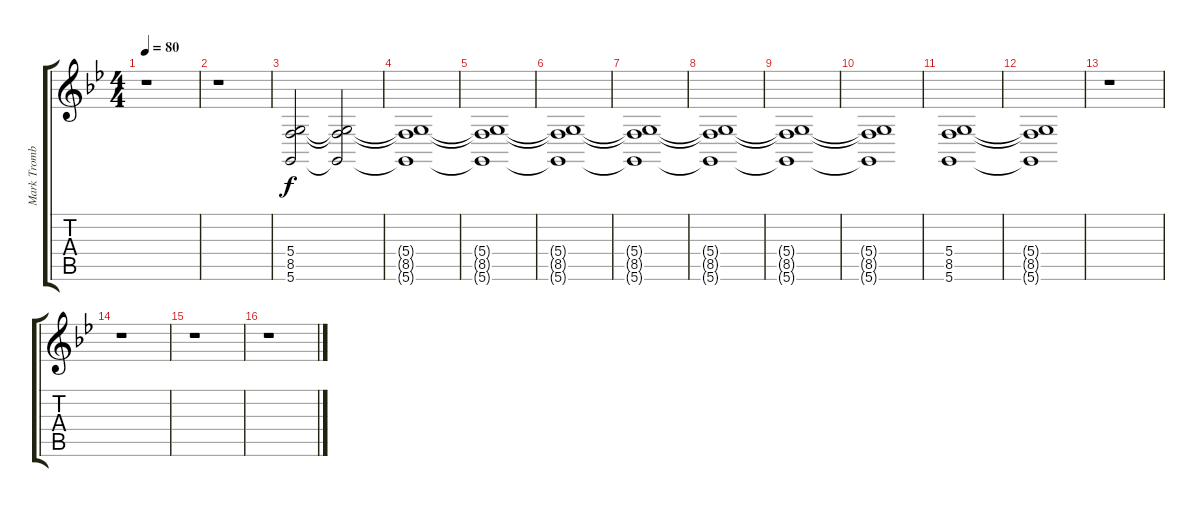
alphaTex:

\track ("Mark Trombino" "Mark Tromb") {instrument fx7echoes}
\staff {score tabs}
\tuning (E4 B3 G3 D3 A2 D2) {hide}
\ts (4 4)
\tempo 80
\clef g2
\ks bb
r.1{dy f} |
r.1 |
(5.4 8.5 5.6).2 (5.4{t} 8.5{t} 5.6{t}).2 |
(5.4{t} 8.5{t} 5.6{t}).1 |
(5.4{t} 8.5{t} 5.6{t}).1 |
(5.4{t} 8.5{t} 5.6{t}).1 |
(5.4{t} 8.5{t} 5.6{t}).1 |
(5.4{t} 8.5{t} 5.6{t}).1 |
(5.4{t} 8.5{t} 5.6{t}).1 |
(5.4{t} 8.5{t} 5.6{t}).1 |
(5.4 8.5 5.6).1 |
(5.4{t} 8.5{t} 5.6{t}).1 |
r.1 |
r.1 |
r.1 |
r.1
